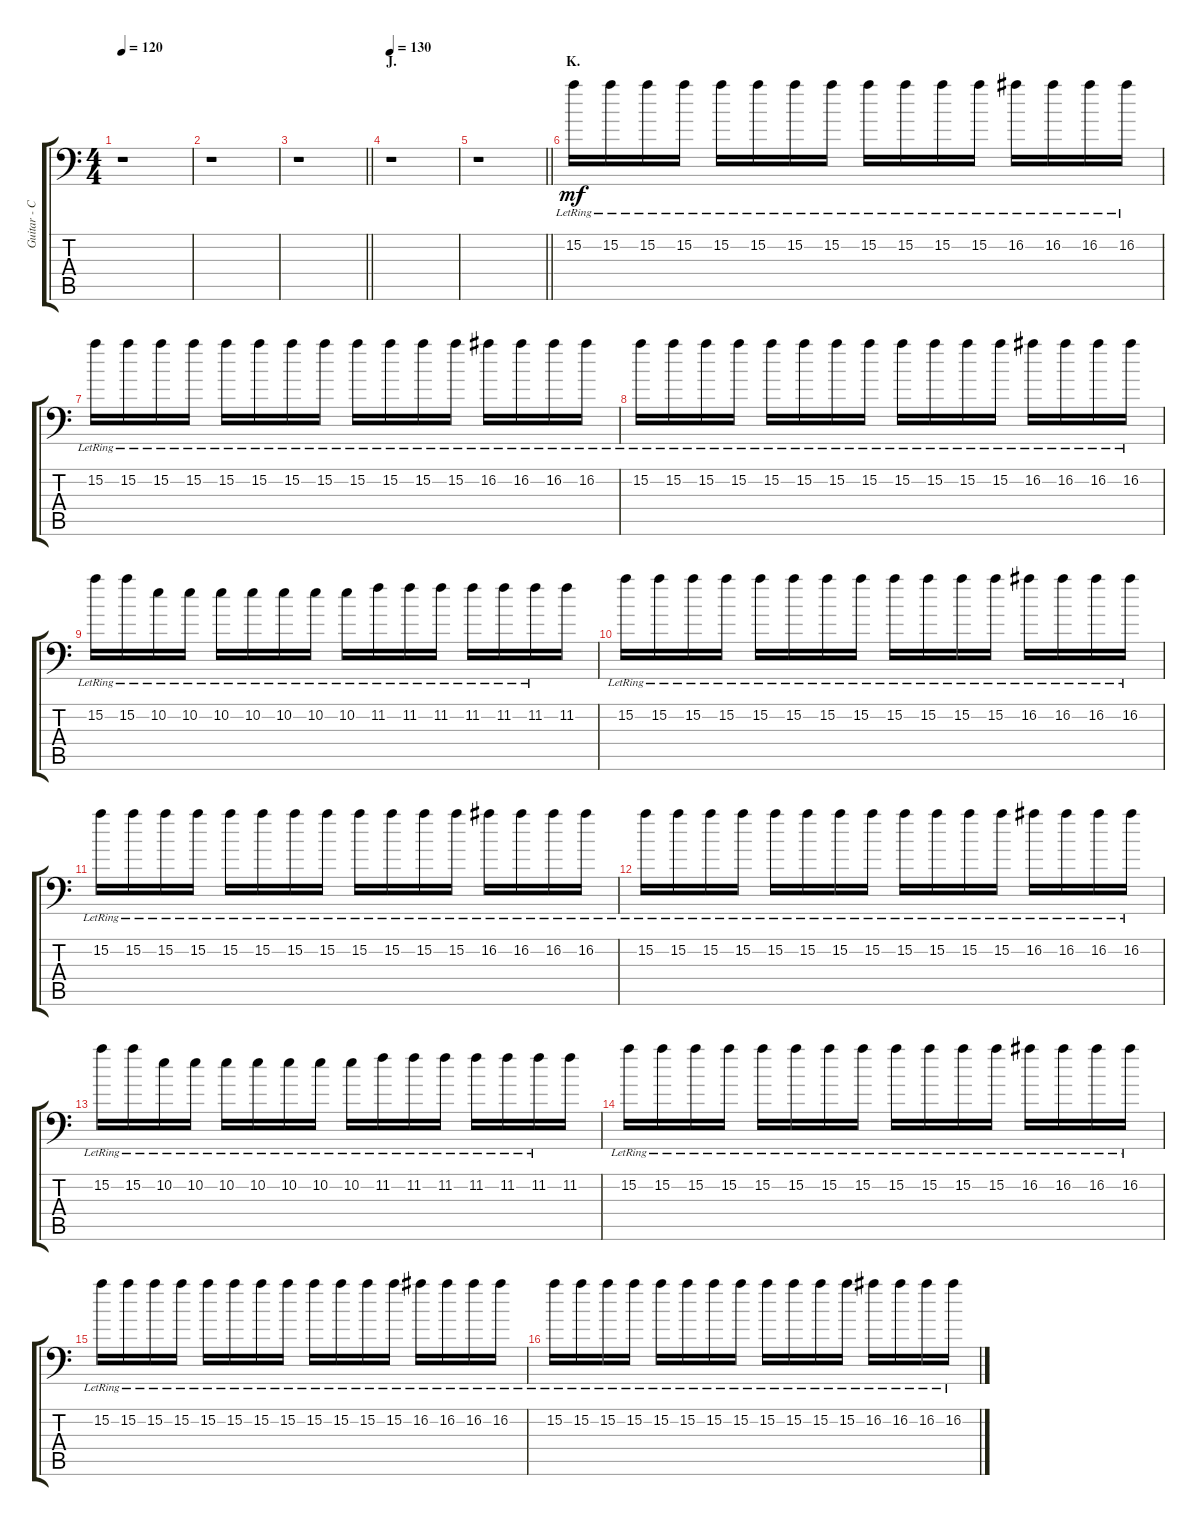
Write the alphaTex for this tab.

\track ("Guitar - Center" "Guitar - C") {instrument distortionguitar}
\staff {score tabs}
\tuning (B3 Gb3 D3 A2 E2 A1) {hide}
\ts (4 4)
\tempo 120
\clef f4
\ks c
r.1{dy mf} |
r.1 |
\barLineRight lightlight
r.1 |
\section ("" "J.")
\tempo 130
r.1 |
\barLineRight lightlight
r.1 |
\section ("" "K.")
15.2{lr}.16 15.2{lr}.16 15.2{lr}.16 15.2{lr}.16 15.2{lr}.16 15.2{lr}.16 15.2{lr}.16 15.2{lr}.16 15.2{lr}.16 15.2{lr}.16 15.2{lr}.16 15.2{lr}.16 16.2{lr}.16 16.2{lr}.16 16.2{lr}.16 16.2{lr}.16 |
15.2{lr}.16 15.2{lr}.16 15.2{lr}.16 15.2{lr}.16 15.2{lr}.16 15.2{lr}.16 15.2{lr}.16 15.2{lr}.16 15.2{lr}.16 15.2{lr}.16 15.2{lr}.16 15.2{lr}.16 16.2{lr}.16 16.2{lr}.16 16.2{lr}.16 16.2{lr}.16 |
15.2{lr}.16 15.2{lr}.16 15.2{lr}.16 15.2{lr}.16 15.2{lr}.16 15.2{lr}.16 15.2{lr}.16 15.2{lr}.16 15.2{lr}.16 15.2{lr}.16 15.2{lr}.16 15.2{lr}.16 16.2{lr}.16 16.2{lr}.16 16.2{lr}.16 16.2{lr}.16 |
15.2{lr}.16 15.2{lr}.16 10.2{lr}.16 10.2{lr}.16 10.2{lr}.16 10.2{lr}.16 10.2{lr}.16 10.2{lr}.16 10.2{lr}.16 11.2{lr}.16 11.2{lr}.16 11.2{lr}.16 11.2{lr}.16 11.2{lr}.16 11.2{lr}.16 11.2.16 |
15.2{lr}.16 15.2{lr}.16 15.2{lr}.16 15.2{lr}.16 15.2{lr}.16 15.2{lr}.16 15.2{lr}.16 15.2{lr}.16 15.2{lr}.16 15.2{lr}.16 15.2{lr}.16 15.2{lr}.16 16.2{lr}.16 16.2{lr}.16 16.2{lr}.16 16.2{lr}.16 |
15.2{lr}.16 15.2{lr}.16 15.2{lr}.16 15.2{lr}.16 15.2{lr}.16 15.2{lr}.16 15.2{lr}.16 15.2{lr}.16 15.2{lr}.16 15.2{lr}.16 15.2{lr}.16 15.2{lr}.16 16.2{lr}.16 16.2{lr}.16 16.2{lr}.16 16.2{lr}.16 |
15.2{lr}.16 15.2{lr}.16 15.2{lr}.16 15.2{lr}.16 15.2{lr}.16 15.2{lr}.16 15.2{lr}.16 15.2{lr}.16 15.2{lr}.16 15.2{lr}.16 15.2{lr}.16 15.2{lr}.16 16.2{lr}.16 16.2{lr}.16 16.2{lr}.16 16.2{lr}.16 |
15.2{lr}.16 15.2{lr}.16 10.2{lr}.16 10.2{lr}.16 10.2{lr}.16 10.2{lr}.16 10.2{lr}.16 10.2{lr}.16 10.2{lr}.16 11.2{lr}.16 11.2{lr}.16 11.2{lr}.16 11.2{lr}.16 11.2{lr}.16 11.2{lr}.16 11.2.16 |
15.2{lr}.16 15.2{lr}.16 15.2{lr}.16 15.2{lr}.16 15.2{lr}.16 15.2{lr}.16 15.2{lr}.16 15.2{lr}.16 15.2{lr}.16 15.2{lr}.16 15.2{lr}.16 15.2{lr}.16 16.2{lr}.16 16.2{lr}.16 16.2{lr}.16 16.2{lr}.16 |
15.2{lr}.16 15.2{lr}.16 15.2{lr}.16 15.2{lr}.16 15.2{lr}.16 15.2{lr}.16 15.2{lr}.16 15.2{lr}.16 15.2{lr}.16 15.2{lr}.16 15.2{lr}.16 15.2{lr}.16 16.2{lr}.16 16.2{lr}.16 16.2{lr}.16 16.2{lr}.16 |
15.2{lr}.16 15.2{lr}.16 15.2{lr}.16 15.2{lr}.16 15.2{lr}.16 15.2{lr}.16 15.2{lr}.16 15.2{lr}.16 15.2{lr}.16 15.2{lr}.16 15.2{lr}.16 15.2{lr}.16 16.2{lr}.16 16.2{lr}.16 16.2{lr}.16 16.2{lr}.16
